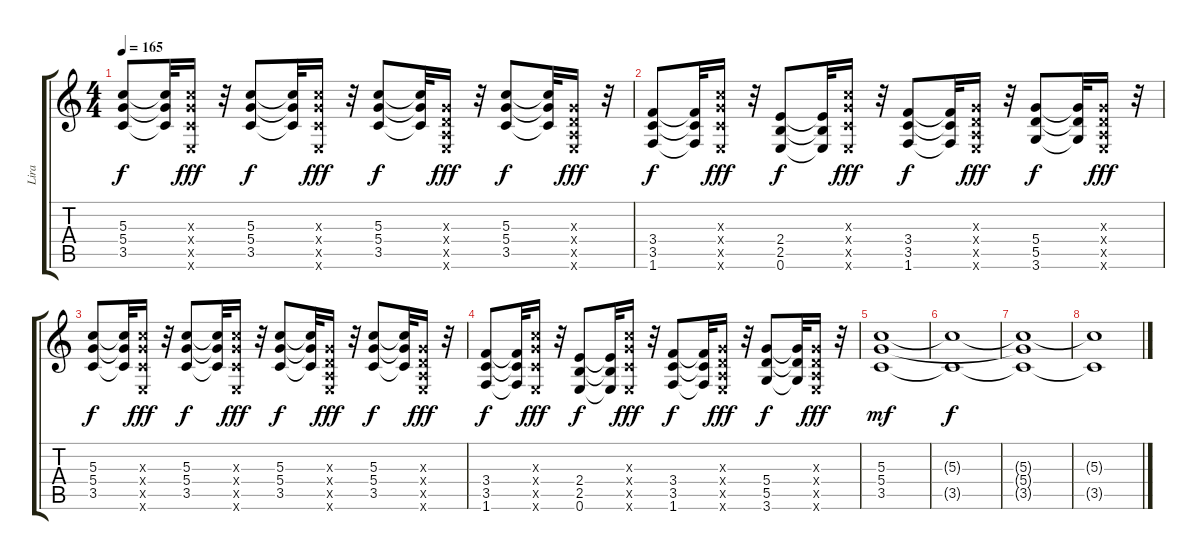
\track ("Lira" "Lira") {instrument distortionguitar}
\staff {score tabs}
\tuning (E4 B3 G3 D3 A2 E2) {hide}
\ts (4 4)
\tempo 165
\clef g2
\ks c
(5.3 5.4 3.5).8{dy f} (5.3{t} 5.4{t} 3.5{t}).32 (5.3{x} 5.4{x} 3.5{x} 0.6{x}).16{dy fff} r.32 (5.3 5.4 3.5).8{dy f} (5.3{t} 5.4{t} 3.5{t}).32 (5.3{x} 5.4{x} 3.5{x} 0.6{x}).16{dy fff} r.32 (5.3 5.4 3.5).8{dy f} (5.3{t} 5.4{t} 3.5{t}).32 (0.3{x} 0.4{x} 0.5{x} 0.6{x}).16{dy fff} r.32 (5.3 5.4 3.5).8{dy f} (5.3{t} 5.4{t} 3.5{t}).32 (0.3{x} 0.4{x} 0.5{x} 0.6{x}).16{dy fff} r.32 |
(3.4 3.5 1.6).8{dy f} (3.4{t} 3.5{t} 1.6{t}).32 (5.3{x} 5.4{x} 3.5{x} 0.6{x}).16{dy fff} r.32 (2.4 2.5 0.6).8{dy f} (2.4{t} 2.5{t} 0.6{t}).32 (5.3{x} 5.4{x} 3.5{x} 0.6{x}).16{dy fff} r.32 (3.4 3.5 1.6).8{dy f} (3.4{t} 3.5{t} 1.6{t}).32 (0.3{x} 0.4{x} 0.5{x} 0.6{x}).16{dy fff} r.32 (5.4 5.5 3.6).8{dy f} (5.4{t} 5.5{t} 3.6{t}).32 (0.3{x} 0.4{x} 0.5{x} 0.6{x}).16{dy fff} r.32 |
(5.3 5.4 3.5).8{dy f} (5.3{t} 5.4{t} 3.5{t}).32 (5.3{x} 5.4{x} 3.5{x} 0.6{x}).16{dy fff} r.32 (5.3 5.4 3.5).8{dy f} (5.3{t} 5.4{t} 3.5{t}).32 (5.3{x} 5.4{x} 3.5{x} 0.6{x}).16{dy fff} r.32 (5.3 5.4 3.5).8{dy f} (5.3{t} 5.4{t} 3.5{t}).32 (0.3{x} 0.4{x} 0.5{x} 0.6{x}).16{dy fff} r.32 (5.3 5.4 3.5).8{dy f} (5.3{t} 5.4{t} 3.5{t}).32 (0.3{x} 0.4{x} 0.5{x} 0.6{x}).16{dy fff} r.32 |
(3.4 3.5 1.6).8{dy f} (3.4{t} 3.5{t} 1.6{t}).32 (5.3{x} 5.4{x} 3.5{x} 0.6{x}).16{dy fff} r.32 (2.4 2.5 0.6).8{dy f} (2.4{t} 2.5{t} 0.6{t}).32 (5.3{x} 5.4{x} 3.5{x} 0.6{x}).16{dy fff} r.32 (3.4 3.5 1.6).8{dy f} (3.4{t} 3.5{t} 1.6{t}).32 (0.3{x} 0.4{x} 0.5{x} 0.6{x}).16{dy fff} r.32 (5.4 5.5 3.6).8{dy f} (5.4{t} 5.5{t} 3.6{t}).32 (0.3{x} 0.4{x} 0.5{x} 0.6{x}).16{dy fff} r.32 |
(5.3 5.4 3.5).1{dy mf} |
(5.3{t} 3.5{t}).1{dy f} |
(5.3{t} 5.4{t} 3.5{t}).1 |
(5.3{t} 3.5{t}).1
